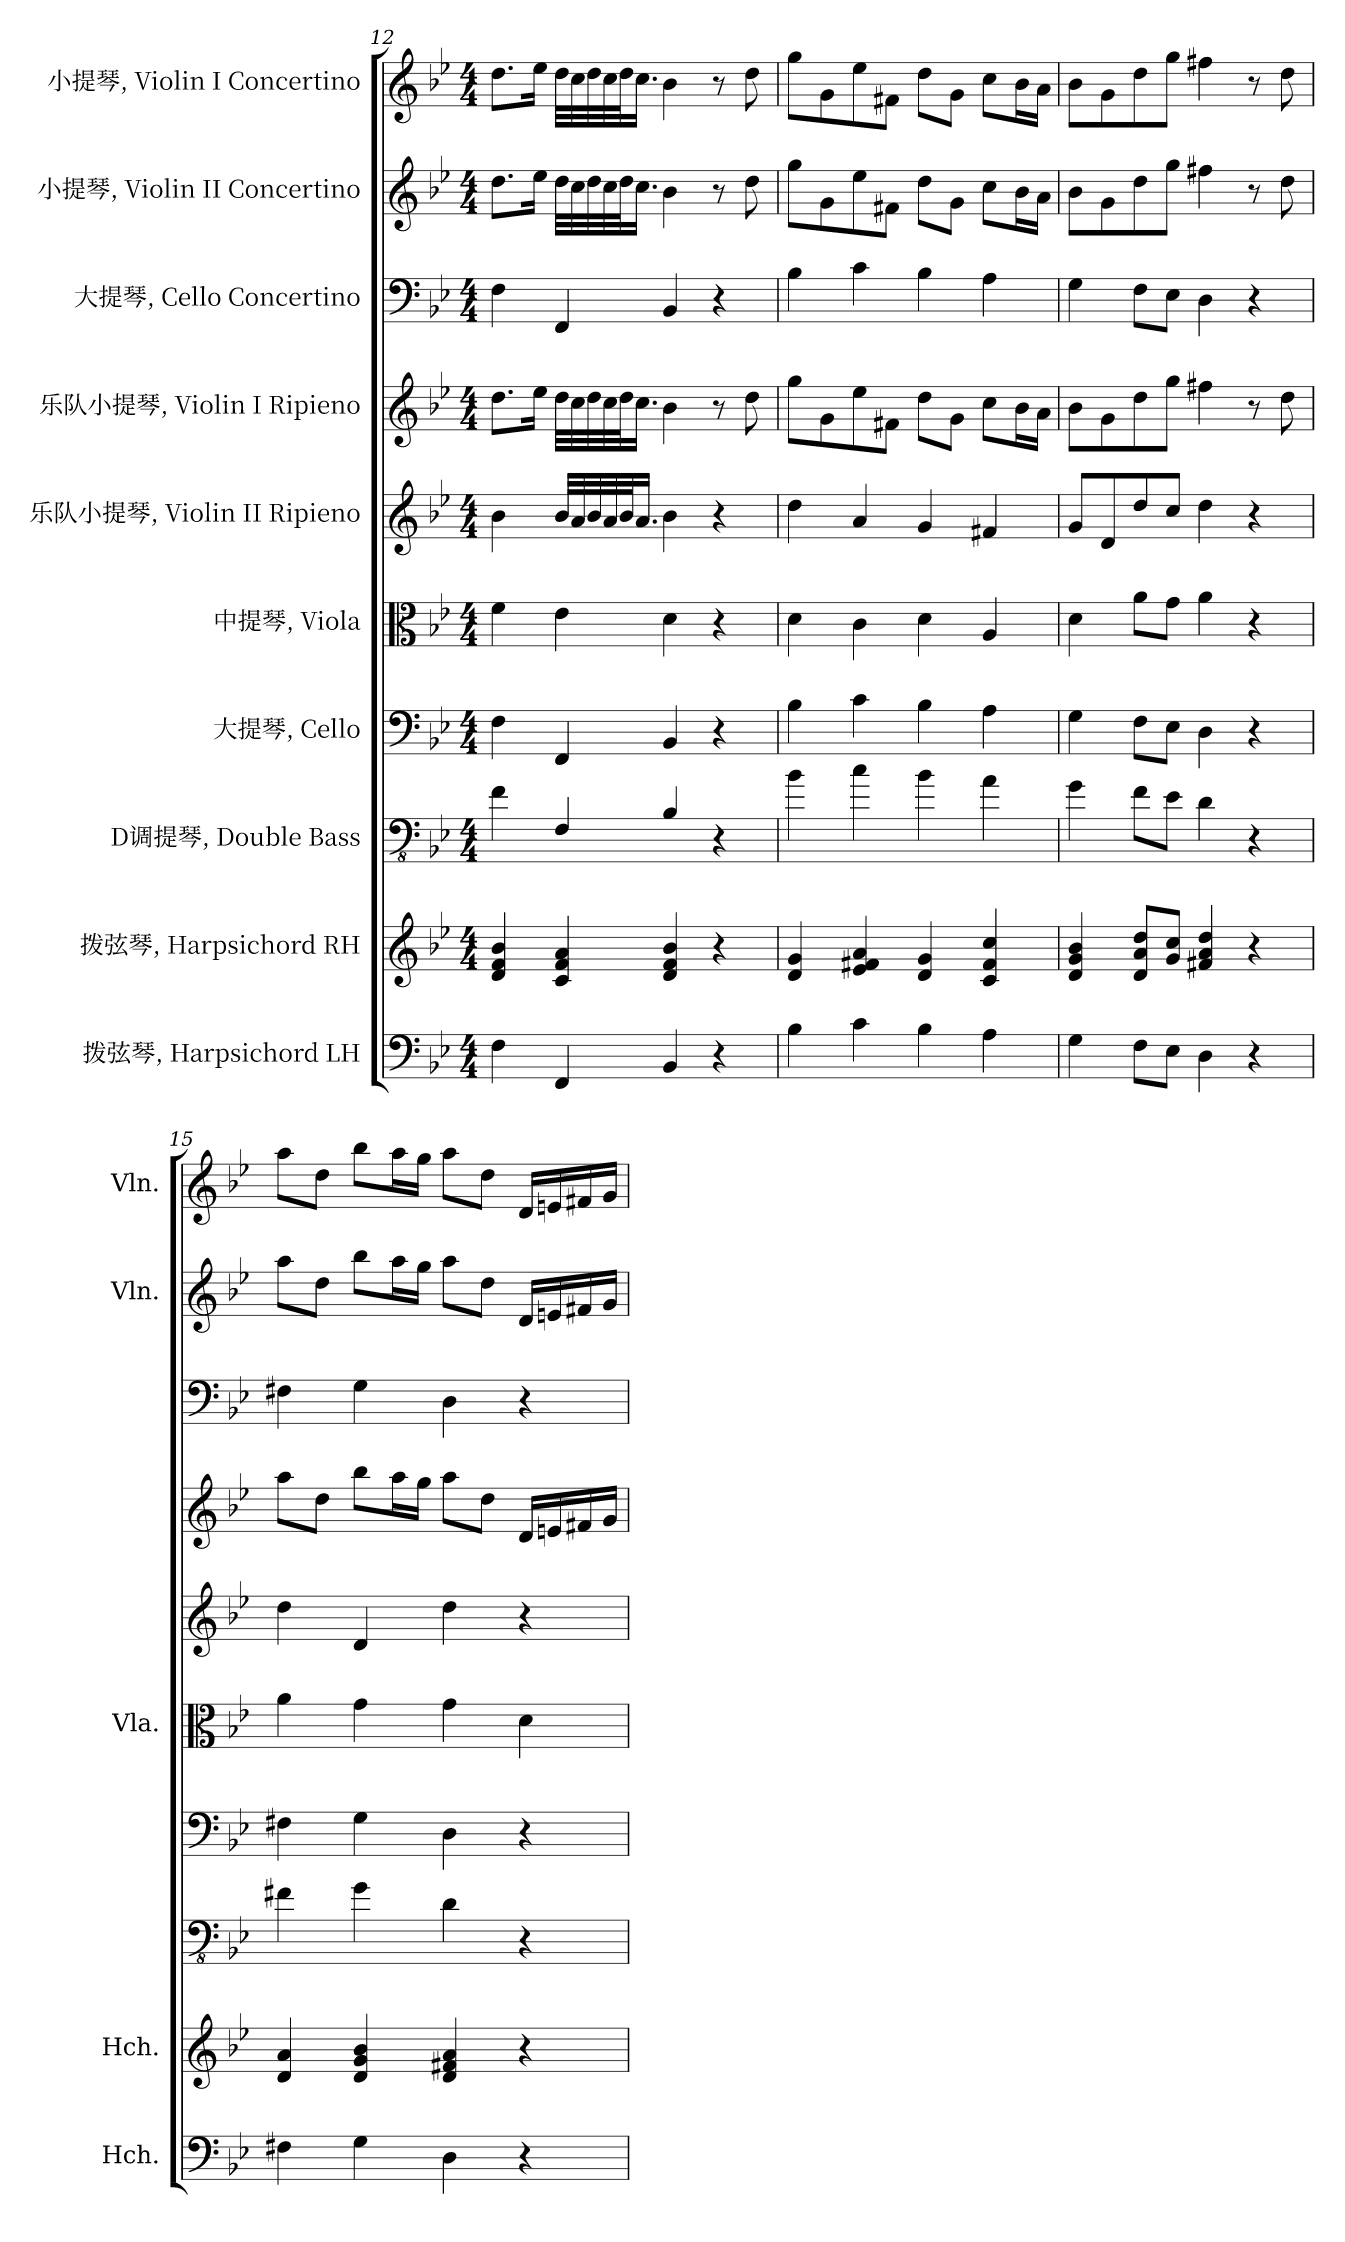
**kern	**kern	**kern	**kern	**kern	**kern	**kern	**kern	**kern	**kern
*part10	*part9	*part8	*part7	*part6	*part5	*part4	*part3	*part2	*part1
*staff10	*staff9	*staff8	*staff7	*staff6	*staff5	*staff4	*staff3	*staff2	*staff1
*I"拨弦琴, Harpsichord LH	*I"拨弦琴, Harpsichord RH	*I"D调提琴, Double Bass	*I"大提琴, Cello	*I"中提琴, Viola	*I"乐队小提琴, Violin II Ripieno	*I"乐队小提琴, Violin I Ripieno	*I"大提琴, Cello Concertino	*I"小提琴, Violin II Concertino	*I"小提琴, Violin I Concertino
*I'Hch.	*I'Hch.	*	*	*I'Vla.	*	*	*	*I'Vln.	*I'Vln.
*clefF4	*clefG2	*clefFv4	*clefF4	*clefC3	*clefG2	*clefG2	*clefF4	*clefG2	*clefG2
*	*	*ITrd7c12	*	*	*	*	*	*	*
*k[b-e-]	*k[b-e-]	*k[b-e-]	*k[b-e-]	*k[b-e-]	*k[b-e-]	*k[b-e-]	*k[b-e-]	*k[b-e-]	*k[b-e-]
*M4/4	*M4/4	*M4/4	*M4/4	*M4/4	*M4/4	*M4/4	*M4/4	*M4/4	*M4/4
=12	=12	=12	=12	=12	=12	=12	=12	=12	=12
4F\	4d/ 4f/ 4b-/	4FF\	4F\	4f\	4b-\	8.dd\L	4F\	8.dd\L	8.dd\L
.	.	.	.	.	.	16ee-\Jk	.	16ee-\Jk	16ee-\Jk
4FF/	4c/ 4f/ 4a/	4FFF/	4FF/	4e-\	32b-/LLL	32dd\LLL	4FF/	32dd\LLL	32dd\LLL
.	.	.	.	.	32a/	32cc\	.	32cc\	32cc\
.	.	.	.	.	32b-/	32dd\	.	32dd\	32dd\
.	.	.	.	.	32a/	32cc\	.	32cc\	32cc\
.	.	.	.	.	32b-/J	32dd\J	.	32dd\J	32dd\J
.	.	.	.	.	16.a/JJ	16.cc\JJ	.	16.cc\JJ	16.cc\JJ
4BB-/	4d/ 4f/ 4b-/	4BBB-/	4BB-/	4d\	4b-\	4b-\	4BB-/	4b-\	4b-\
4r	4r	4r	4r	4r	4r	8r	4r	8r	8r
.	.	.	.	.	.	8dd\	.	8dd\	8dd\
=13	=13	=13	=13	=13	=13	=13	=13	=13	=13
4B-\	4d/ 4g/	4BB-\	4B-\	4d\	4dd\	8gg\L	4B-\	8gg\L	8gg\L
.	.	.	.	.	.	8g\	.	8g\	8g\
4c\	4e-/ 4f#X/ 4a/	4C\	4c\	4c\	4a/	8ee-\	4c\	8ee-\	8ee-\
.	.	.	.	.	.	8f#X\J	.	8f#X\J	8f#X\J
4B-\	4d/ 4g/	4BB-\	4B-\	4d\	4g/	8dd\L	4B-\	8dd\L	8dd\L
.	.	.	.	.	.	8g\J	.	8g\J	8g\J
4A\	4c/ 4f#/ 4cc/	4AA\	4A\	4A/	4f#X/	8cc\L	4A\	8cc\L	8cc\L
.	.	.	.	.	.	16b-\L	.	16b-\L	16b-\L
.	.	.	.	.	.	16a\JJ	.	16a\JJ	16a\JJ
!!LO:PB:g=z
=14	=14	=14	=14	=14	=14	=14	=14	=14	=14
4G\	4d/ 4g/ 4b-/	4GG\	4G\	4d\	8g/L	8b-\L	4G\	8b-\L	8b-\L
.	.	.	.	.	8d/	8g\	.	8g\	8g\
8F\L	8d/ 8a/ 8dd/L	8FF\L	8F\L	8a\L	8dd/	8dd\	8F\L	8dd\	8dd\
8E-\J	8g/ 8cc/J	8EE-\J	8E-\J	8g\J	8cc/J	8gg\J	8E-\J	8gg\J	8gg\J
4D\	4f#X/ 4a/ 4dd/	4DD\	4D\	4a\	4dd\	4ff#X\	4D\	4ff#X\	4ff#X\
4r	4r	4r	4r	4r	4r	8r	4r	8r	8r
.	.	.	.	.	.	8dd\	.	8dd\	8dd\
=15	=15	=15	=15	=15	=15	=15	=15	=15	=15
4F#X\	4d/ 4a/	4FF#X\	4F#X\	4a\	4dd\	8aa\L	4F#X\	8aa\L	8aa\L
.	.	.	.	.	.	8dd\J	.	8dd\J	8dd\J
4G\	4d/ 4g/ 4b-/	4GG\	4G\	4g\	4d/	8bb-\L	4G\	8bb-\L	8bb-\L
.	.	.	.	.	.	16aa\L	.	16aa\L	16aa\L
.	.	.	.	.	.	16gg\JJ	.	16gg\JJ	16gg\JJ
4D\	4d/ 4f#X/ 4a/	4DD\	4D\	4g\	4dd\	8aa\L	4D\	8aa\L	8aa\L
.	.	.	.	.	.	8dd\J	.	8dd\J	8dd\J
4r	4r	4r	4r	4d\	4r	16d/LL	4r	16d/LL	16d/LL
.	.	.	.	.	.	16en/	.	16en/	16en/
.	.	.	.	.	.	16f#X/	.	16f#X/	16f#X/
.	.	.	.	.	.	16g/JJ	.	16g/JJ	16g/JJ
=	=	=	=	=	=	=	=	=	=
*-	*-	*-	*-	*-	*-	*-	*-	*-	*-
